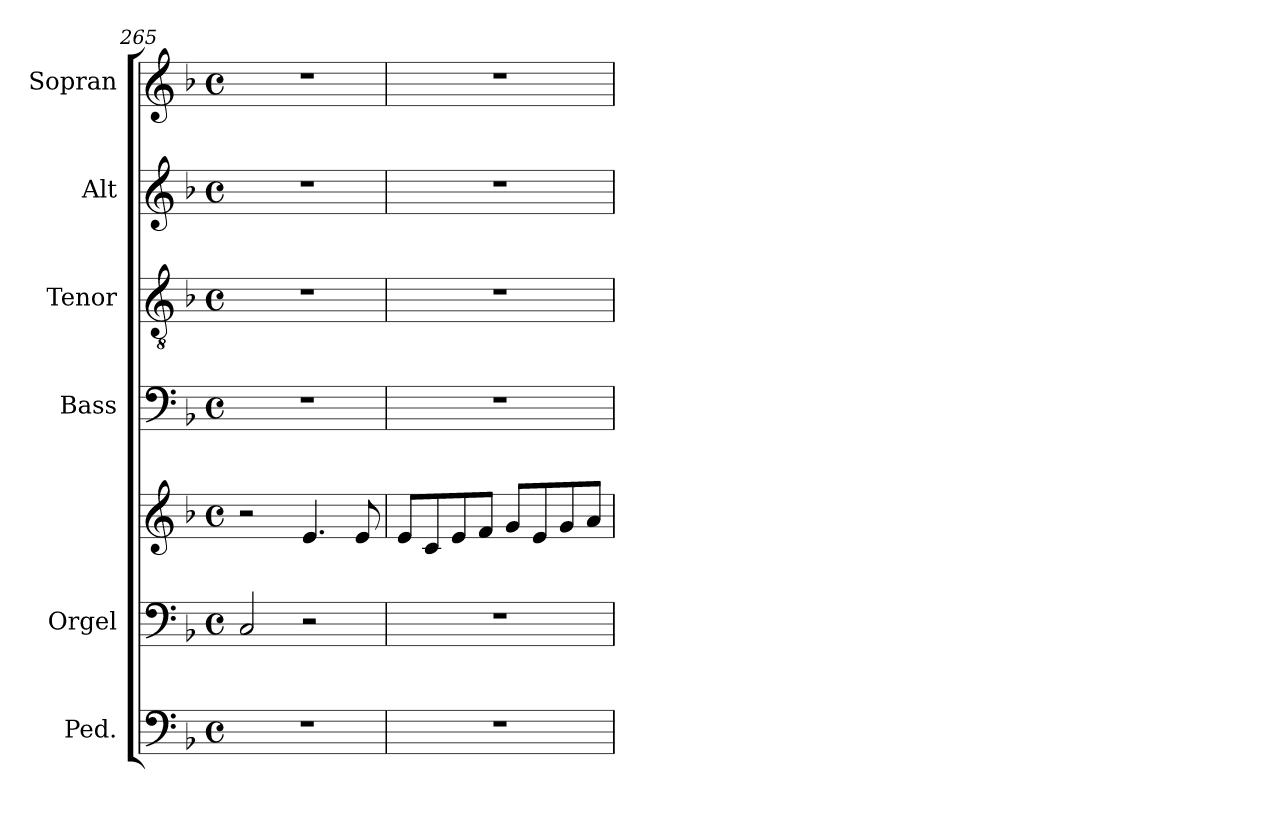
**kern	**kern	**kern	**kern	**kern	**kern	**kern
*part6	*part5	*part5	*part4	*part3	*part2	*part1
*staff7	*staff6	*staff5	*staff4	*staff3	*staff2	*staff1
*I"Ped.	*I"Orgel	*	*I"Bass	*I"Tenor	*I"Alt	*I"Sopran
*	*I'Org.	*	*I'B.	*I'T.	*I'A.	*I'S.
*clefF4	*clefF4	*clefG2	*clefF4	*clefGv2	*clefG2	*clefG2
*ITrd7c12	*	*	*	*	*	*
*k[b-]	*k[b-]	*k[b-]	*k[b-]	*k[b-]	*k[b-]	*k[b-]
*F:	*F:	*F:	*F:	*F:	*F:	*F:
*M4/4	*M4/4	*M4/4	*M4/4	*M4/4	*M4/4	*M4/4
*met(c)	*met(c)	*met(c)	*met(c)	*met(c)	*met(c)	*met(c)
=265	=265	=265	=265	=265	=265	=265
1r	2C/	2r	1r	1r	1r	1r
.	2r	4.e/	.	.	.	.
.	.	8e/	.	.	.	.
!!LO:LB:g=z
=266	=266	=266	=266	=266	=266	=266
1r	1r	8e/L	1r	1r	1r	1r
.	.	8c/	.	.	.	.
.	.	8e/	.	.	.	.
.	.	8f/J	.	.	.	.
.	.	8g/L	.	.	.	.
.	.	8e/	.	.	.	.
.	.	8g/	.	.	.	.
.	.	8a/J	.	.	.	.
=	=	=	=	=	=	=
*-	*-	*-	*-	*-	*-	*-
